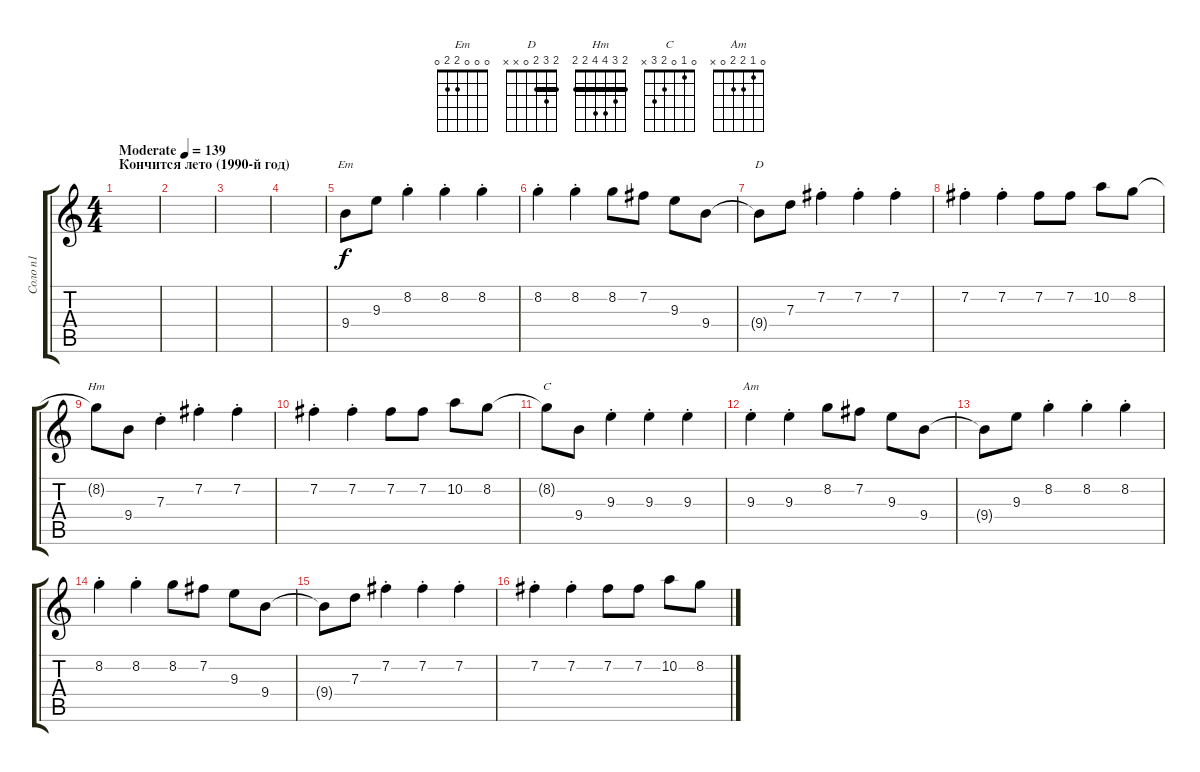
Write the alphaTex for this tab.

\track ("Соло п1" "Соло п1") {instrument distortionguitar}
\staff {score tabs}
\tuning (E4 B3 G3 D3 A2 E2) {hide}
\chord ("Em" 0 0 0 2 2 0)
\chord ("D" 2 3 2 0 x x) {barre 2}
\chord ("Hm" 2 3 4 4 2 2) {barre 2}
\chord ("C" 0 1 0 2 3 x)
\chord ("Am" 0 1 2 2 0 x)
\ts (4 4)
\section ("" "Кончится лето (1990-й год)")
\tempo (139 "Moderate")
\clef g2
\ks c
|
|
|
|
9.4.8{ch "Em"} 9.3.8 8.2{st}.4 8.2{st}.4 8.2{st}.4 |
8.2{st}.4 8.2{st}.4 8.2.8 7.2.8 9.3.8 9.4.8 |
9.4{t}.8{ch "D"} 7.3.8 7.2{st}.4 7.2{st}.4 7.2{st}.4 |
7.2{st}.4 7.2{st}.4 7.2.8 7.2.8 10.2.8 8.2.8 |
8.2{t}.8{ch "Hm"} 9.4.8 7.3{st}.4 7.2{st}.4 7.2{st}.4 |
7.2{st}.4 7.2{st}.4 7.2.8 7.2.8 10.2.8 8.2.8 |
8.2{t}.8{ch "C"} 9.4.8 9.3{st}.4 9.3{st}.4 9.3{st}.4 |
9.3{st}.4{ch "Am"} 9.3{st}.4 8.2.8 7.2.8 9.3.8 9.4.8 |
9.4{t}.8 9.3.8 8.2{st}.4 8.2{st}.4 8.2{st}.4 |
8.2{st}.4 8.2{st}.4 8.2.8 7.2.8 9.3.8 9.4.8 |
9.4{t}.8 7.3.8 7.2{st}.4 7.2{st}.4 7.2{st}.4 |
7.2{st}.4 7.2{st}.4 7.2.8 7.2.8 10.2.8 8.2.8
